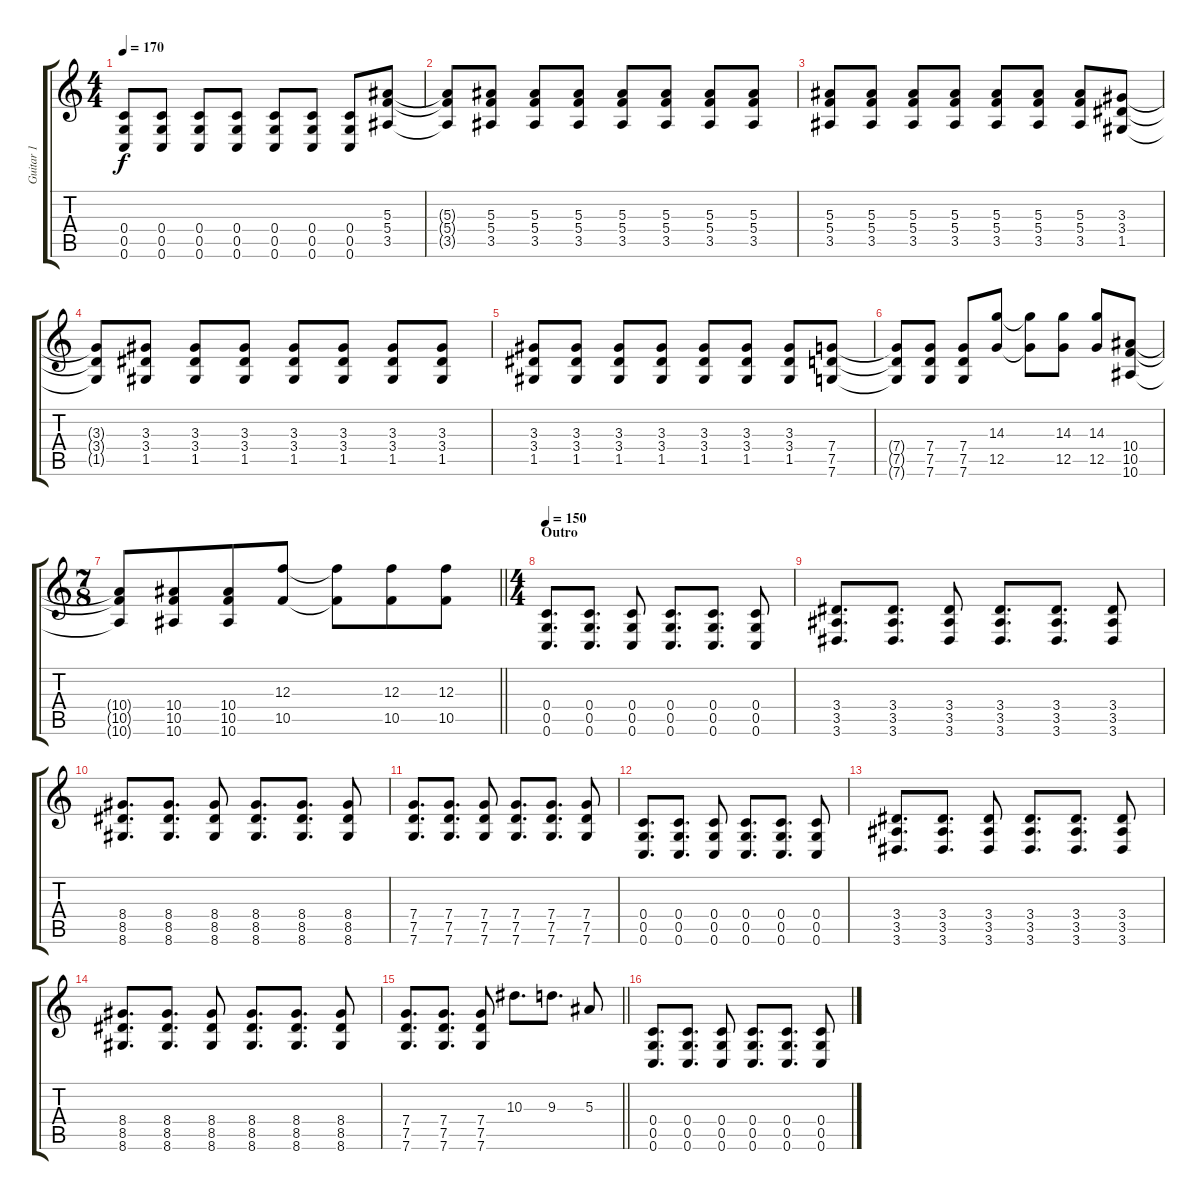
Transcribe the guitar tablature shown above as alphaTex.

\track ("Guitar 1" "Guitar 1") {instrument distortionguitar}
\staff {score tabs}
\tuning (D4 A3 F3 C3 G2 C2) {hide}
\ts (4 4)
\tempo 170
\clef g2
\ks c
(0.4 0.5 0.6).8{dy f} (0.4 0.5 0.6).8 (0.4 0.5 0.6).8 (0.4 0.5 0.6).8 (0.4 0.5 0.6).8 (0.4 0.5 0.6).8 (0.4 0.5 0.6).8 (5.3 5.4 3.5).8 |
(5.3{t} 5.4{t} 3.5{t}).8 (5.3 5.4 3.5).8 (5.3 5.4 3.5).8 (5.3 5.4 3.5).8 (5.3 5.4 3.5).8 (5.3 5.4 3.5).8 (5.3 5.4 3.5).8 (5.3 5.4 3.5).8 |
(5.3 5.4 3.5).8 (5.3 5.4 3.5).8 (5.3 5.4 3.5).8 (5.3 5.4 3.5).8 (5.3 5.4 3.5).8 (5.3 5.4 3.5).8 (5.3 5.4 3.5).8 (3.3 3.4 1.5).8 |
(3.3{t} 3.4{t} 1.5{t}).8 (3.3 3.4 1.5).8 (3.3 3.4 1.5).8 (3.3 3.4 1.5).8 (3.3 3.4 1.5).8 (3.3 3.4 1.5).8 (3.3 3.4 1.5).8 (3.3 3.4 1.5).8 |
(3.3 3.4 1.5).8 (3.3 3.4 1.5).8 (3.3 3.4 1.5).8 (3.3 3.4 1.5).8 (3.3 3.4 1.5).8 (3.3 3.4 1.5).8 (3.3 3.4 1.5).8 (7.4 7.5 7.6).8 |
(7.4{t} 7.5{t} 7.6{t}).8 (7.4 7.5 7.6).8 (7.4 7.5 7.6).8 (14.3 12.5).8 (14.3{t} 12.5{t}).8 (14.3 12.5).8 (14.3 12.5).8 (10.4 10.5 10.6).8 |
\ts (7 8)
\barLineRight lightlight
(10.4{t} 10.5{t} 10.6{t}).8 (10.4 10.5 10.6).8 (10.4 10.5 10.6).8 (12.3 10.5).8 (12.3{t} 10.5{t}).8 (12.3 10.5).8 (12.3 10.5).8 |
\ts (4 4)
\section ("" "Outro")
\tempo 150
(0.4 0.5 0.6).8{d} (0.4 0.5 0.6).8{d} (0.4 0.5 0.6).8 (0.4 0.5 0.6).8{d} (0.4 0.5 0.6).8{d} (0.4 0.5 0.6).8 |
(3.4 3.5 3.6).8{d} (3.4 3.5 3.6).8{d} (3.4 3.5 3.6).8 (3.4 3.5 3.6).8{d} (3.4 3.5 3.6).8{d} (3.4 3.5 3.6).8 |
(8.4 8.5 8.6).8{d} (8.4 8.5 8.6).8{d} (8.4 8.5 8.6).8 (8.4 8.5 8.6).8{d} (8.4 8.5 8.6).8{d} (8.4 8.5 8.6).8 |
(7.4 7.5 7.6).8{d} (7.4 7.5 7.6).8{d} (7.4 7.5 7.6).8 (7.4 7.5 7.6).8{d} (7.4 7.5 7.6).8{d} (7.4 7.5 7.6).8 |
(0.4 0.5 0.6).8{d} (0.4 0.5 0.6).8{d} (0.4 0.5 0.6).8 (0.4 0.5 0.6).8{d} (0.4 0.5 0.6).8{d} (0.4 0.5 0.6).8 |
(3.4 3.5 3.6).8{d} (3.4 3.5 3.6).8{d} (3.4 3.5 3.6).8 (3.4 3.5 3.6).8{d} (3.4 3.5 3.6).8{d} (3.4 3.5 3.6).8 |
(8.4 8.5 8.6).8{d} (8.4 8.5 8.6).8{d} (8.4 8.5 8.6).8 (8.4 8.5 8.6).8{d} (8.4 8.5 8.6).8{d} (8.4 8.5 8.6).8 |
\barLineRight lightlight
(7.4 7.5 7.6).8{d} (7.4 7.5 7.6).8{d} (7.4 7.5 7.6).8 10.3.8{d} 9.3.8{d} 5.3.8 |
(0.4 0.5 0.6).8{d} (0.4 0.5 0.6).8{d} (0.4 0.5 0.6).8 (0.4 0.5 0.6).8{d} (0.4 0.5 0.6).8{d} (0.4 0.5 0.6).8
